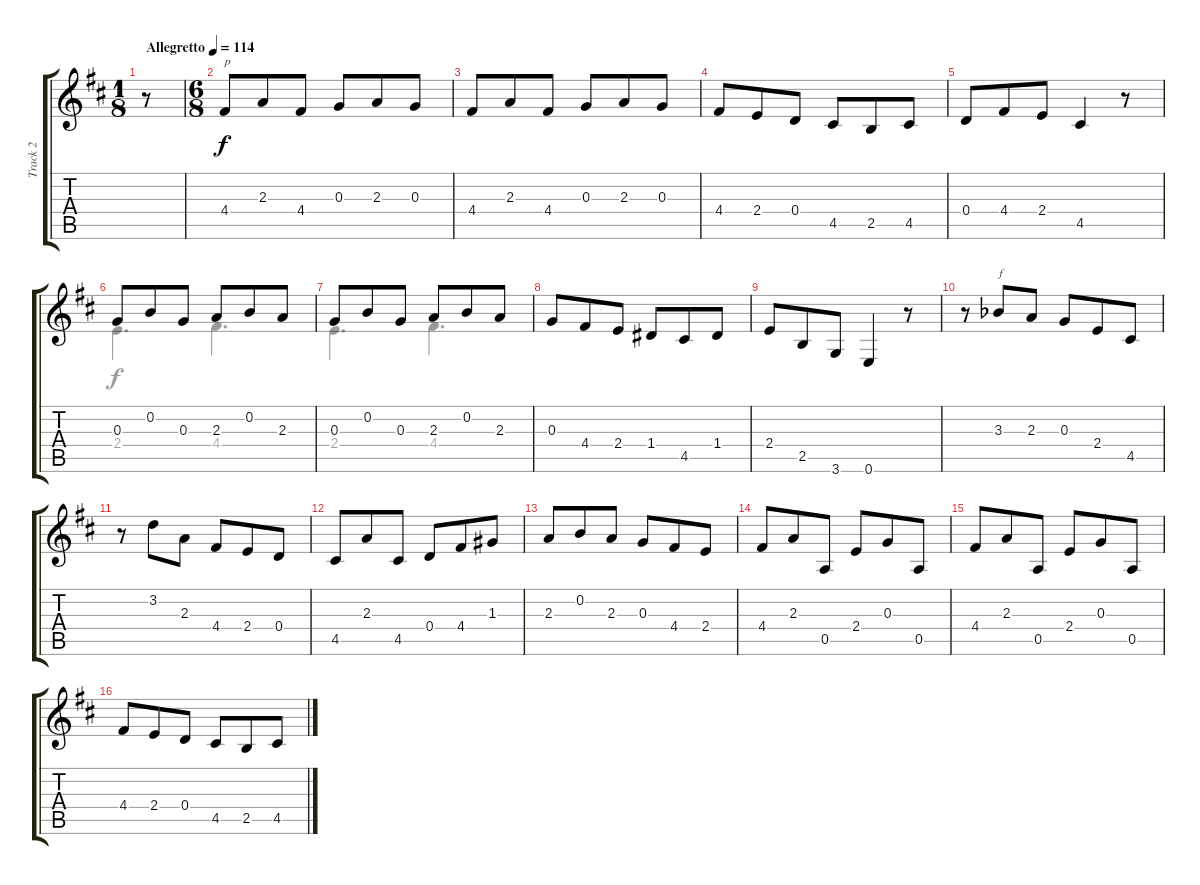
\track ("Track 2" "Track 2") {instrument acousticguitarnylon}
\staff {score tabs}
\tuning (E4 B3 G3 D3 A2 E2) {hide}
\voice
\ts (1 8)
\tempo (114 "Allegretto")
\clef g2
\ks d
r.8{dy f instrument acousticguitarnylon} |
\ts (6 8)
4.4.8{txt "p"} 2.3.8 4.4.8 0.3.8 2.3.8 0.3.8 |
4.4.8 2.3.8 4.4.8 0.3.8 2.3.8 0.3.8 |
4.4.8 2.4.8 0.4.8 4.5.8 2.5.8 4.5.8 |
0.4.8 4.4.8 2.4.8 4.5.4 r.8 |
0.3.8 0.2.8 0.3.8 2.3.8 0.2.8 2.3.8 |
0.3.8 0.2.8 0.3.8 2.3.8 0.2.8 2.3.8 |
0.3.8 4.4.8 2.4.8 1.4.8 4.5.8 1.4.8 |
2.4.8 2.5.8 3.6.8 0.6.4 r.8 |
r.8 3.3{acc b}.8{txt "f"} 2.3.8 0.3.8 2.4.8 4.5.8 |
r.8 3.2.8 2.3.8 4.4.8 2.4.8 0.4.8 |
4.5.8 2.3.8 4.5.8 0.4.8 4.4.8 1.3.8 |
2.3.8 0.2.8 2.3.8 0.3.8 4.4.8 2.4.8 |
4.4.8 2.3.8 0.5.8 2.4.8 0.3.8 0.5.8 |
4.4.8 2.3.8 0.5.8 2.4.8 0.3.8 0.5.8 |
4.4.8 2.4.8 0.4.8 4.5.8 2.5.8 4.5.8
\voice
\clef g2
\ottava regular
\simile none
\ks d
|
|
|
|
|
2.4.4{d} 4.4.4{d} |
2.4.4{d} 4.4.4{d} |
|
|
|
|
|
|
|
|
